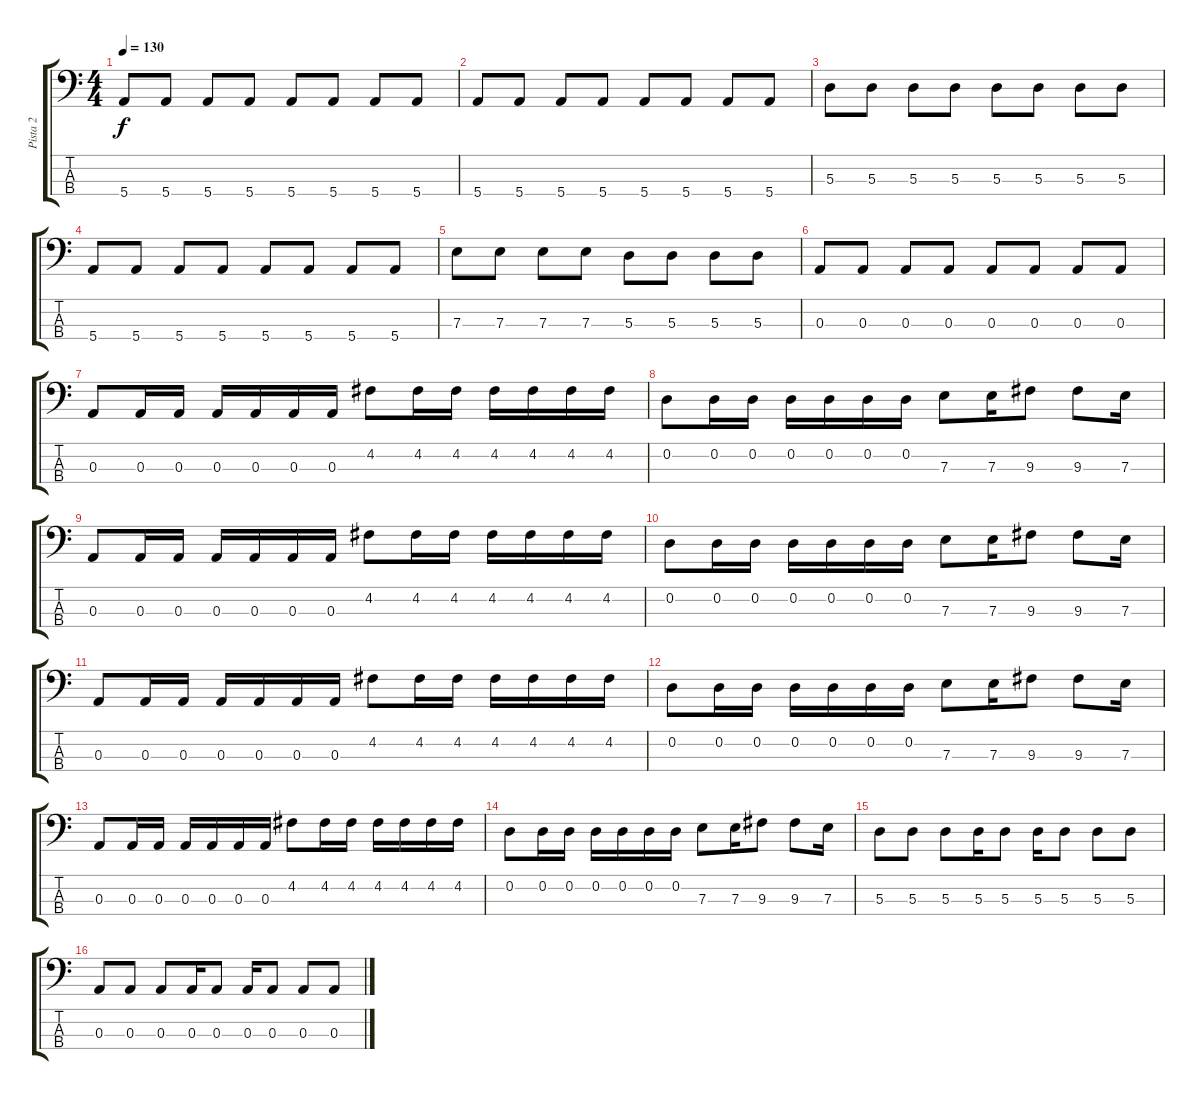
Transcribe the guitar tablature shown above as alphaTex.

\track ("Pista 2" "Pista 2") {instrument electricbasspick}
\staff {score tabs}
\tuning (G2 D2 A1 E1) {hide}
\ts (4 4)
\tempo 130
\clef f4
\ks c
5.4.8{dy f instrument electricbasspick} 5.4.8 5.4.8 5.4.8 5.4.8 5.4.8 5.4.8 5.4.8 |
5.4.8 5.4.8 5.4.8 5.4.8 5.4.8 5.4.8 5.4.8 5.4.8 |
5.3.8 5.3.8 5.3.8 5.3.8 5.3.8 5.3.8 5.3.8 5.3.8 |
5.4.8 5.4.8 5.4.8 5.4.8 5.4.8 5.4.8 5.4.8 5.4.8 |
7.3.8 7.3.8 7.3.8 7.3.8 5.3.8 5.3.8 5.3.8 5.3.8 |
0.3.8 0.3.8 0.3.8 0.3.8 0.3.8 0.3.8 0.3.8 0.3.8 |
0.3.8 0.3.16 0.3.16 0.3.16 0.3.16 0.3.16 0.3.16 4.2.8 4.2.16 4.2.16 4.2.16 4.2.16 4.2.16 4.2.16 |
0.2.8 0.2.16 0.2.16 0.2.16 0.2.16 0.2.16 0.2.16 7.3.8 7.3.16 9.3.8 9.3.8 7.3.16 |
0.3.8 0.3.16 0.3.16 0.3.16 0.3.16 0.3.16 0.3.16 4.2.8 4.2.16 4.2.16 4.2.16 4.2.16 4.2.16 4.2.16 |
0.2.8 0.2.16 0.2.16 0.2.16 0.2.16 0.2.16 0.2.16 7.3.8 7.3.16 9.3.8 9.3.8 7.3.16 |
0.3.8 0.3.16 0.3.16 0.3.16 0.3.16 0.3.16 0.3.16 4.2.8 4.2.16 4.2.16 4.2.16 4.2.16 4.2.16 4.2.16 |
0.2.8 0.2.16 0.2.16 0.2.16 0.2.16 0.2.16 0.2.16 7.3.8 7.3.16 9.3.8 9.3.8 7.3.16 |
0.3.8 0.3.16 0.3.16 0.3.16 0.3.16 0.3.16 0.3.16 4.2.8 4.2.16 4.2.16 4.2.16 4.2.16 4.2.16 4.2.16 |
0.2.8 0.2.16 0.2.16 0.2.16 0.2.16 0.2.16 0.2.16 7.3.8 7.3.16 9.3.8 9.3.8 7.3.16 |
5.3.8 5.3.8 5.3.8 5.3.16 5.3.8 5.3.16 5.3.8 5.3.8 5.3.8 |
0.3.8 0.3.8 0.3.8 0.3.16 0.3.8 0.3.16 0.3.8 0.3.8 0.3.8
